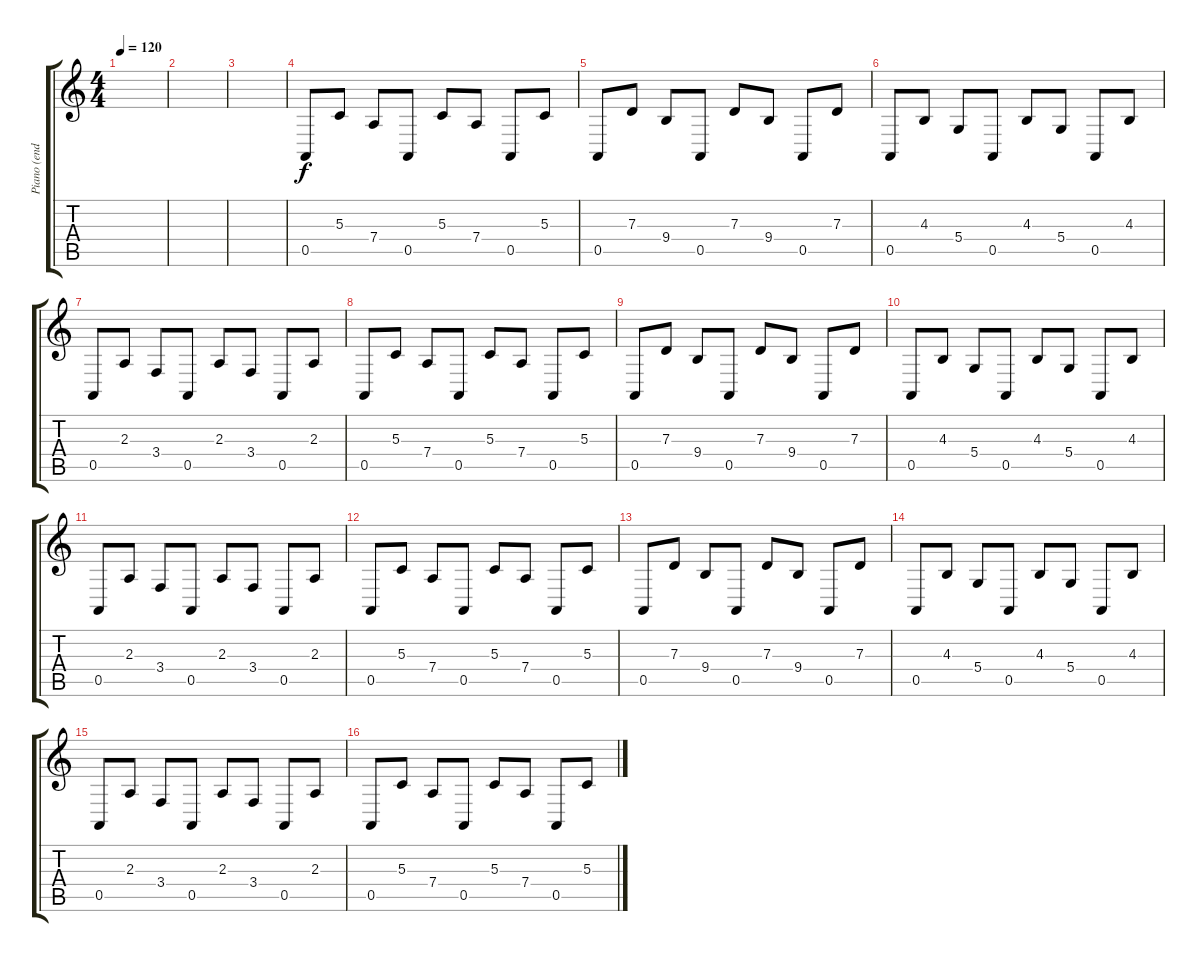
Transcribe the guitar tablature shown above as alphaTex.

\track ("Piano (end)" "Piano (end") {instrument acousticgrandpiano}
\staff {score tabs}
\tuning (E4 B3 G3 D3 A2 E2) {hide}
\ts (4 4)
\tempo 120
\clef g2
\ks c
|
|
|
0.5.8{instrument acousticgrandpiano} 5.3.8 7.4.8 0.5.8 5.3.8 7.4.8 0.5.8 5.3.8 |
0.5.8 7.3.8 9.4.8 0.5.8 7.3.8 9.4.8 0.5.8 7.3.8 |
0.5.8 4.3.8 5.4.8 0.5.8 4.3.8 5.4.8 0.5.8 4.3.8 |
0.5.8 2.3.8 3.4.8 0.5.8 2.3.8 3.4.8 0.5.8 2.3.8 |
0.5.8 5.3.8 7.4.8 0.5.8 5.3.8 7.4.8 0.5.8 5.3.8 |
0.5.8 7.3.8 9.4.8 0.5.8 7.3.8 9.4.8 0.5.8 7.3.8 |
0.5.8 4.3.8 5.4.8 0.5.8 4.3.8 5.4.8 0.5.8 4.3.8 |
0.5.8 2.3.8 3.4.8 0.5.8 2.3.8 3.4.8 0.5.8 2.3.8 |
0.5.8 5.3.8 7.4.8 0.5.8 5.3.8 7.4.8 0.5.8 5.3.8 |
0.5.8 7.3.8 9.4.8 0.5.8 7.3.8 9.4.8 0.5.8 7.3.8 |
0.5.8 4.3.8 5.4.8 0.5.8 4.3.8 5.4.8 0.5.8 4.3.8 |
0.5.8 2.3.8 3.4.8 0.5.8 2.3.8 3.4.8 0.5.8 2.3.8 |
0.5.8 5.3.8 7.4.8 0.5.8 5.3.8 7.4.8 0.5.8 5.3.8
